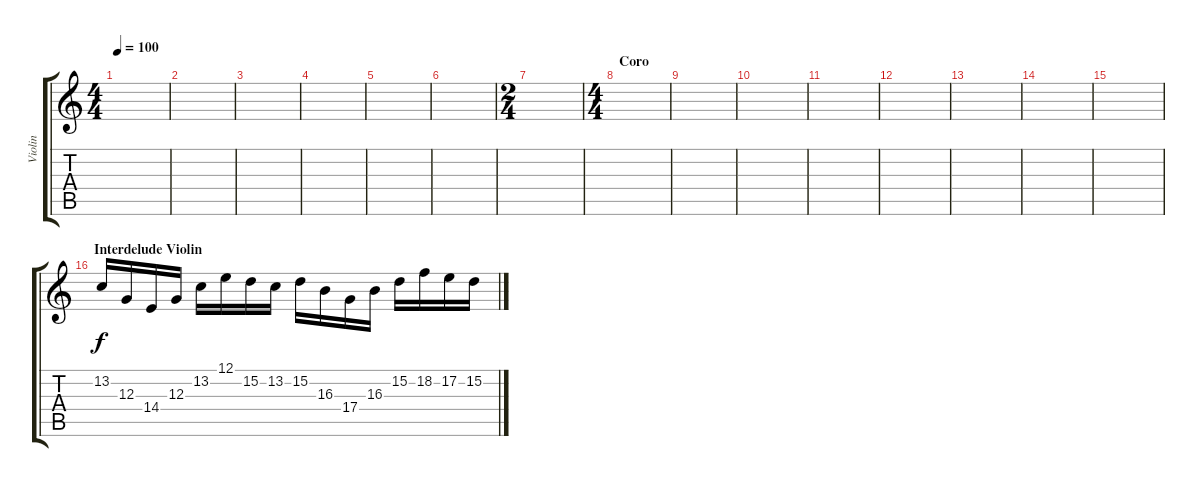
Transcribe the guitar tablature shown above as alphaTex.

\track ("Violin" "Violin") {instrument violin}
\staff {score tabs}
\tuning (E4 B3 G3 D3 A2 E2) {hide}
\ts (4 4)
\tempo 100
\clef g2
\ks c
|
|
|
|
|
|
\ts (2 4)
|
\ts (4 4)
\section ("" "Coro")
|
|
|
|
|
|
|
|
\section ("" "Interdelude Violin")
13.2.16 12.3.16 14.4.16 12.3.16 13.2.16 12.1.16 15.2.16 13.2.16 15.2.16 16.3.16 17.4.16 16.3.16 15.2.16 18.2.16 17.2.16 15.2.16
